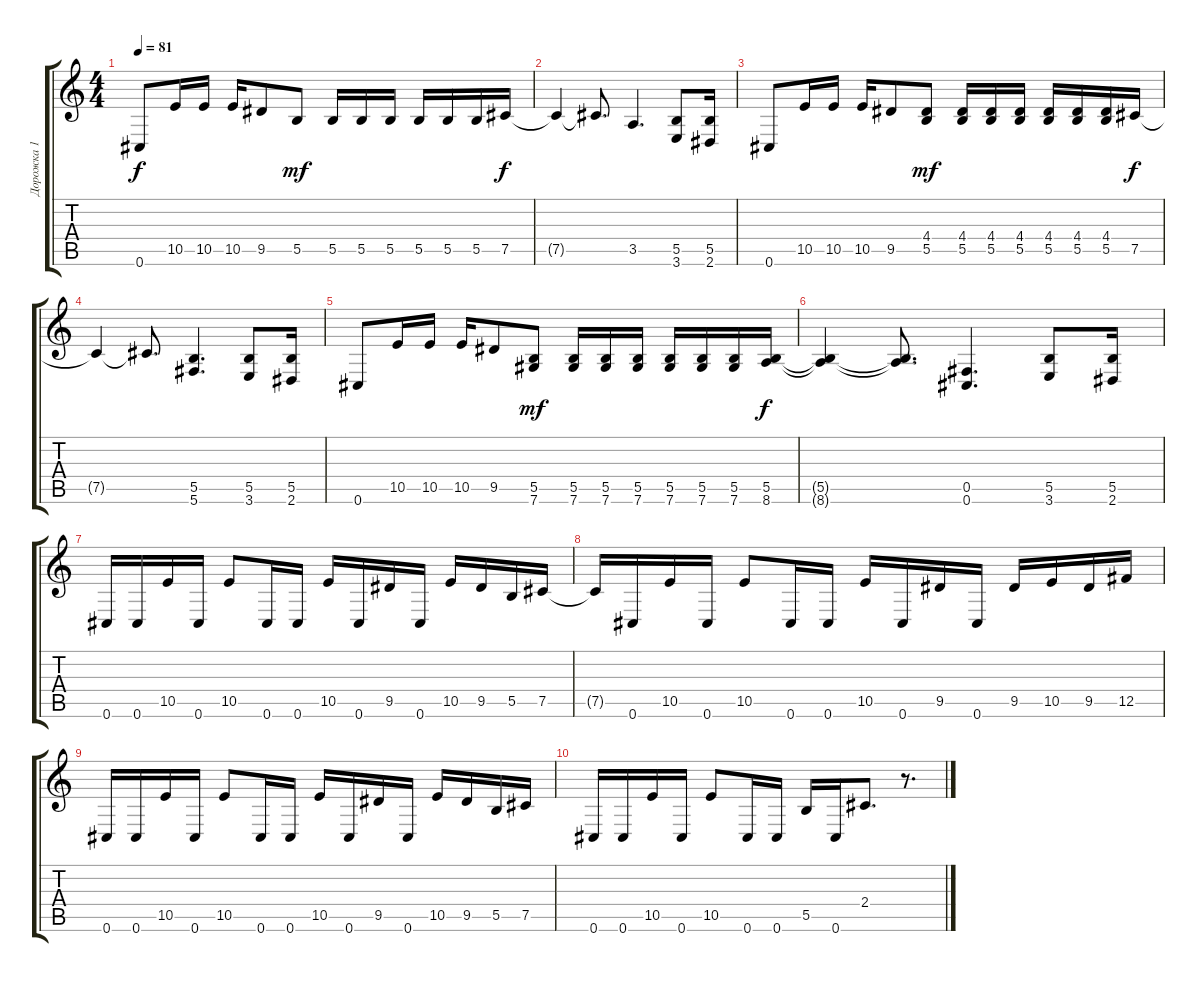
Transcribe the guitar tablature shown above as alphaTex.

\track ("Дорожка 1" "Дорожка 1") {instrument distortionguitar}
\staff {score tabs}
\tuning (Db4 Ab3 E3 B2 Gb2 Db2) {hide}
\ts (4 4)
\tempo 81
\clef g2
\ks c
0.6.8{dy f} 10.5.16 10.5.16 10.5.16 9.5.8 5.5.8{dy mf} 5.5.16 5.5.16 5.5.16 5.5.16 5.5.16 5.5.16 7.5.16{dy f} |
7.5{t}.4 7.5{t}.8{d} 3.5.4{d} (5.5 3.6).8 (5.5 2.6).16 |
0.6.8 10.5.16 10.5.16 10.5.16 9.5.8 (4.4 5.5).8{dy mf} (4.4 5.5).16 (4.4 5.5).16 (4.4 5.5).16 (4.4 5.5).16 (4.4 5.5).16 (4.4 5.5).16 7.5.16{dy f} |
7.5{t}.4 7.5{t}.8{d} (5.5 5.6).4{d} (5.5 3.6).8 (5.5 2.6).16 |
0.6.8 10.5.16 10.5.16 10.5.16 9.5.8 (5.5 7.6).8{dy mf} (5.5 7.6).16 (5.5 7.6).16 (5.5 7.6).16 (5.5 7.6).16 (5.5 7.6).16 (5.5 7.6).16 (5.5 8.6).16{dy f} |
(5.5{t} 8.6{t}).4 (5.5{t} 8.6{t}).8{d} (0.5 0.6).4{d} (5.5 3.6).8 (5.5 2.6).16 |
0.6.16 0.6.16 10.5.16 0.6.16 10.5.8 0.6.16 0.6.16 10.5.16 0.6.16 9.5.16 0.6.16 10.5.16 9.5.16 5.5.16 7.5.16 |
7.5{t}.16 0.6.16 10.5.16 0.6.16 10.5.8 0.6.16 0.6.16 10.5.16 0.6.16 9.5.16 0.6.16 9.5.16 10.5.16 9.5.16 12.5.16 |
0.6.16 0.6.16 10.5.16 0.6.16 10.5.8 0.6.16 0.6.16 10.5.16 0.6.16 9.5.16 0.6.16 10.5.16 9.5.16 5.5.16 7.5.16 |
0.6.16 0.6.16 10.5.16 0.6.16 10.5.8 0.6.16 0.6.16 5.5.16 0.6.16 2.4.8{d} r.8{d}
